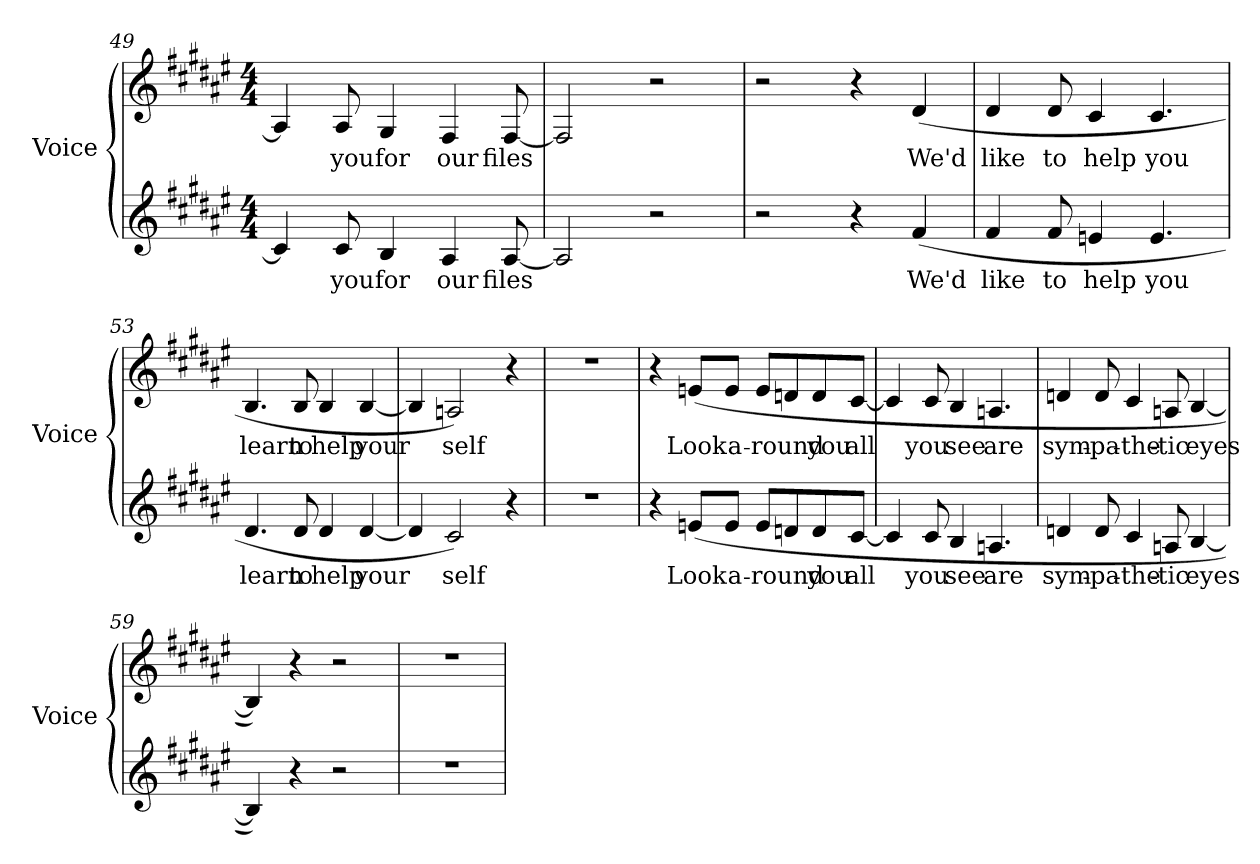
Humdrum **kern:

**kern	**text	**kern	**text
*part2	*part2	*part1	*part1
*staff2	*staff2	*staff1	*staff1
*I"Voice	*	*I"Voice	*
*I'Voice	*	*I'Voice	*
*clefG2	*	*clefG2	*
*k[f#c#g#d#a#e#]	*	*k[f#c#g#d#a#e#]	*
*F#:	*	*F#:	*
*M4/4	*	*M4/4	*
=49	=49	=49	=49
4c#i/]	.	4A#i/]	.
!	!LO:LY:b:color=#000000	!	!
!	!	!	!LO:LY:b:color=#000000
8c#i/	you	8A#i/	you
!	!LO:LY:b:color=#000000	!	!
!	!	!	!LO:LY:b:color=#000000
4Bi/	for	4G#i/	for
!	!LO:LY:b:color=#000000	!	!
!	!	!	!LO:LY:b:color=#000000
4A#i/	our	4F#i/	our
!	!LO:LY:b:color=#000000	!	!
!	!	!	!LO:LY:b:color=#000000
[8A#i/	files	[8F#i/	files
!!LO:PB:g=z
=50	=50	=50	=50
2A#i/]	.	2F#i/]	.
2r	.	2r	.
=51	=51	=51	=51
2r	.	2r	.
4r	.	4r	.
!	!LO:LY:b:color=#000000	!	!
!	!	!	!LO:LY:b:color=#000000
(4f#i/	We'd	(4d#i/	We'd
=52	=52	=52	=52
!	!LO:LY:b:color=#000000	!	!
!	!	!	!LO:LY:b:color=#000000
4f#i/	like	4d#i/	like
!	!LO:LY:b:color=#000000	!	!
!	!	!	!LO:LY:b:color=#000000
8f#i/	to	8d#i/	to
!	!LO:LY:b:color=#000000	!	!
!	!	!	!LO:LY:b:color=#000000
4eni/	help	4c#i/	help
!	!LO:LY:b:color=#000000	!	!
!	!	!	!LO:LY:b:color=#000000
4.ei/	you	4.c#i/	you
=53	=53	=53	=53
!	!LO:LY:b:color=#000000	!	!
!	!	!	!LO:LY:b:color=#000000
4.d#i/	learn	4.Bi/	learn
!	!LO:LY:b:color=#000000	!	!
!	!	!	!LO:LY:b:color=#000000
8d#i/	to	8Bi/	to
!	!LO:LY:b:color=#000000	!	!
!	!	!	!LO:LY:b:color=#000000
4d#i/	help	4Bi/	help
!	!LO:LY:b:color=#000000	!	!
!	!	!	!LO:LY:b:color=#000000
[4d#i/	your	[4Bi/	your
=54	=54	=54	=54
4d#i/]	.	4Bi/]	.
!	!LO:LY:b:color=#000000	!	!
!	!	!	!LO:LY:b:color=#000000
2c#i/)	self	2Ani/)	self
4r	.	4r	.
=55	=55	=55	=55
1r	.	1r	.
!!LO:LB:g=z
=56	=56	=56	=56
4r	.	4r	.
!	!LO:LY:b:color=#000000	!	!
!	!	!	!LO:LY:b:color=#000000
(8eni/L	Look	(8eni/L	Look
!	!LO:LY:b:color=#000000	!	!
!	!	!	!LO:LY:b:color=#000000
8ei/J	a-	8ei/J	a-
!	!LO:LY:b:color=#000000	!	!
!	!	!	!LO:LY:b:color=#000000
8ei/L	-round	8ei/L	-round
8dni/	.	8dni/	.
!	!LO:LY:b:color=#000000	!	!
!	!	!	!LO:LY:b:color=#000000
8di/	you	8di/	you
!	!LO:LY:b:color=#000000	!	!
!	!	!	!LO:LY:b:color=#000000
[8c#i/J	all	[8c#i/J	all
=57	=57	=57	=57
4c#i/]	.	4c#i/]	.
!	!LO:LY:b:color=#000000	!	!
!	!	!	!LO:LY:b:color=#000000
8c#i/	you	8c#i/	you
!	!LO:LY:b:color=#000000	!	!
!	!	!	!LO:LY:b:color=#000000
4Bi/	see	4Bi/	see
!	!LO:LY:b:color=#000000	!	!
!	!	!	!LO:LY:b:color=#000000
4.Ani/	are	4.Ani/	are
=58	=58	=58	=58
!	!LO:LY:b:color=#000000	!	!
!	!	!	!LO:LY:b:color=#000000
4dni/	sym-	4dni/	sym-
!	!LO:LY:b:color=#000000	!	!
!	!	!	!LO:LY:b:color=#000000
8di/	-pa-	8di/	-pa-
!	!LO:LY:b:color=#000000	!	!
!	!	!	!LO:LY:b:color=#000000
4c#i/	-the-	4c#i/	-the-
!	!LO:LY:b:color=#000000	!	!
!	!	!	!LO:LY:b:color=#000000
8Ani/	-tic	8Ani/	-tic
!	!LO:LY:b:color=#000000	!	!
!	!	!	!LO:LY:b:color=#000000
[4Bi/	eyes	[4Bi/	eyes
=59	=59	=59	=59
4Bi/])	.	4Bi/])	.
4r	.	4r	.
2r	.	2r	.
=60	=60	=60	=60
1r	.	1r	.
=	=	=	=
*-	*-	*-	*-
